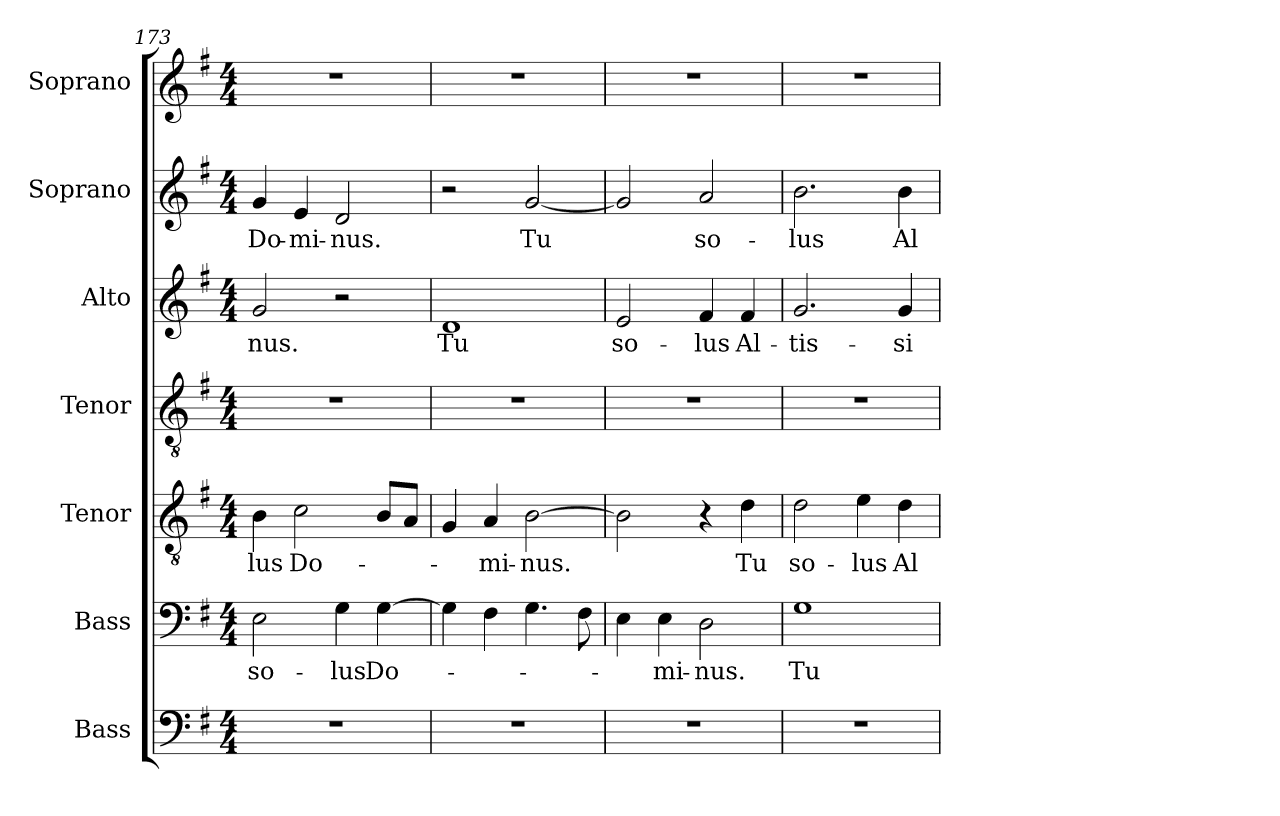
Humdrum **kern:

**kern	**kern	**text	**kern	**text	**kern	**kern	**text	**kern	**text	**kern
*part7	*part6	*part6	*part5	*part5	*part4	*part3	*part3	*part2	*part2	*part1
*staff7	*staff6	*staff6	*staff5	*staff5	*staff4	*staff3	*staff3	*staff2	*staff2	*staff1
*I"Bass	*I"Bass	*	*I"Tenor	*	*I"Tenor	*I"Alto	*	*I"Soprano	*	*I"Soprano
*I'B.	*I'B.	*	*I'T.	*	*I'T.	*I'A.	*	*I'S.	*	*I'S.
*clefF4	*clefF4	*	*clefGv2	*	*clefGv2	*clefG2	*	*clefG2	*	*clefG2
*	*	*	*ITrd7c12	*	*ITrd7c12	*	*	*	*	*
*k[f#]	*k[f#]	*	*k[f#]	*	*k[f#]	*k[f#]	*	*k[f#]	*	*k[f#]
*G:	*G:	*	*G:	*	*G:	*G:	*	*G:	*	*G:
*M4/4	*M4/4	*	*M4/4	*	*M4/4	*M4/4	*	*M4/4	*	*M4/4
=173	=173	=173	=173	=173	=173	=173	=173	=173	=173	=173
!	!	!LO:LY:b:color=#000000	!	!	!	!	!	!	!	!
!	!	!	!	!LO:LY:b:color=#000000	!	!	!	!	!	!
!	!	!	!	!	!	!	!LO:LY:b:color=#000000	!	!	!
!	!	!	!	!	!	!	!	!	!LO:LY:b:color=#000000	!
1r	2Ei\	so-	4BBi\	-lus	1r	2gi/	-nus.	4gi/	Do-	1r
!	!	!	!	!LO:LY:b:color=#000000	!	!	!	!	!	!
!	!	!	!	!	!	!	!	!	!LO:LY:b:color=#000000	!
.	.	.	2Ci\	Do-	.	.	.	4ei/	-mi-	.
!	!	!LO:LY:b:color=#000000	!	!	!	!	!	!	!	!
!	!	!	!	!	!	!	!	!	!LO:LY:b:color=#000000	!
.	4Gi\	-lus	.	.	.	2r	.	2di/	-nus.	.
!	!	!LO:LY:b:color=#000000	!	!	!	!	!	!	!	!
.	[4Gi\	Do-	8BBi/L	.	.	.	.	.	.	.
.	.	.	8AAi/J	.	.	.	.	.	.	.
=174	=174	=174	=174	=174	=174	=174	=174	=174	=174	=174
!	!	!	!	!	!	!	!LO:LY:b:color=#000000	!	!	!
1r	4Gi\]	.	4GGi/	.	1r	1di	Tu	2r	.	1r
!	!	!	!	!LO:LY:b:color=#000000	!	!	!	!	!	!
.	4F#i\	.	4AAi/	-mi-	.	.	.	.	.	.
!	!	!	!	!LO:LY:b:color=#000000	!	!	!	!	!	!
!	!	!	!	!	!	!	!	!	!LO:LY:b:color=#000000	!
.	4.Gi\	.	[2BBi\	-nus.	.	.	.	[2gi/	Tu	.
.	8F#i\	.	.	.	.	.	.	.	.	.
=175	=175	=175	=175	=175	=175	=175	=175	=175	=175	=175
!	!	!	!	!	!	!	!LO:LY:b:color=#000000	!	!	!
1r	4Ei\	.	2BBi\]	.	1r	2ei/	so-	2gi/]	.	1r
!	!	!LO:LY:b:color=#000000	!	!	!	!	!	!	!	!
.	4Ei\	-mi-	.	.	.	.	.	.	.	.
!	!	!LO:LY:b:color=#000000	!	!	!	!	!	!	!	!
!	!	!	!	!	!	!	!LO:LY:b:color=#000000	!	!	!
!	!	!	!	!	!	!	!	!	!LO:LY:b:color=#000000	!
.	2Di\	-nus.	4r	.	.	4f#i/	-lus	2ai/	so-	.
!	!	!	!	!LO:LY:b:color=#000000	!	!	!	!	!	!
!	!	!	!	!	!	!	!LO:LY:b:color=#000000	!	!	!
.	.	.	4Di\	Tu	.	4f#i/	Al-	.	.	.
=176	=176	=176	=176	=176	=176	=176	=176	=176	=176	=176
!	!	!LO:LY:b:color=#000000	!	!	!	!	!	!	!	!
!	!	!	!	!LO:LY:b:color=#000000	!	!	!	!	!	!
!	!	!	!	!	!	!	!LO:LY:b:color=#000000	!	!	!
!	!	!	!	!	!	!	!	!	!LO:LY:b:color=#000000	!
1r	1Gi	Tu	2Di\	so-	1r	2.gi/	-tis-	2.bi\	-lus	1r
!	!	!	!	!LO:LY:b:color=#000000	!	!	!	!	!	!
.	.	.	4Ei\	-lus	.	.	.	.	.	.
!	!	!	!	!LO:LY:b:color=#000000	!	!	!	!	!	!
!	!	!	!	!	!	!	!LO:LY:b:color=#000000	!	!	!
!	!	!	!	!	!	!	!	!	!LO:LY:b:color=#000000	!
.	.	.	4Di\	Al-	.	4gi/	-si-	4bi\	Al-	.
=	=	=	=	=	=	=	=	=	=	=
*-	*-	*-	*-	*-	*-	*-	*-	*-	*-	*-
